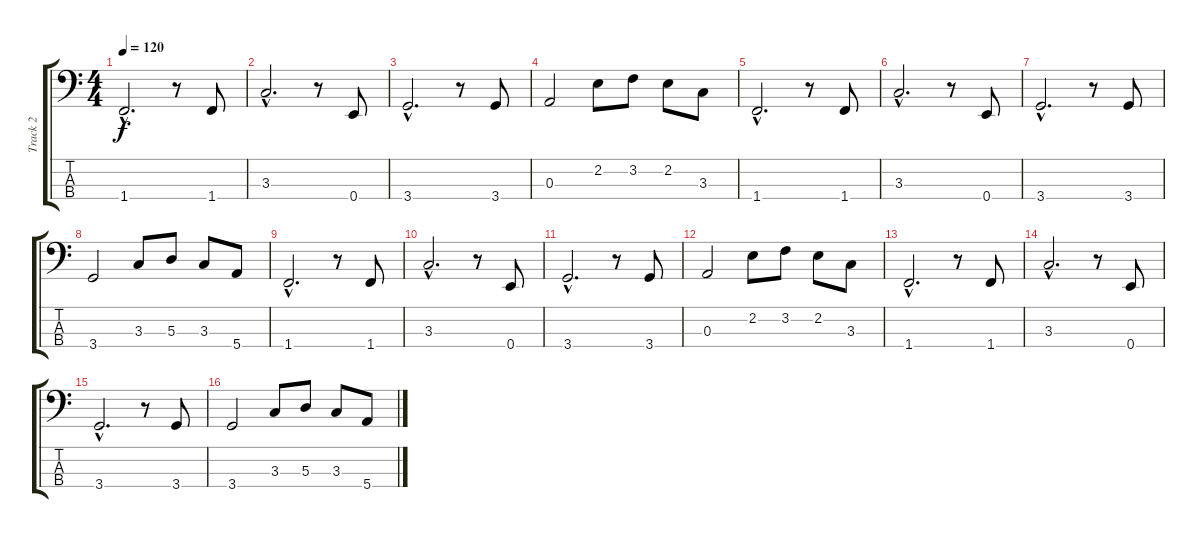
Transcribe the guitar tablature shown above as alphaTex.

\track ("Track 2" "Track 2") {instrument acousticguitarnylon}
\staff {score tabs}
\tuning (G2 D2 A1 E1) {hide}
\ts (4 4)
\tempo 120
\clef f4
\ks c
1.4{hac}.2{d dy f} r.8 1.4.8 |
3.3{hac}.2{d} r.8 0.4.8 |
3.4{hac}.2{d} r.8 3.4.8 |
0.3.2 2.2.8 3.2.8 2.2.8 3.3.8 |
1.4{hac}.2{d} r.8 1.4.8 |
3.3{hac}.2{d} r.8 0.4.8 |
3.4{hac}.2{d} r.8 3.4.8 |
3.4.2 3.3.8 5.3.8 3.3.8 5.4.8 |
1.4{hac}.2{d} r.8 1.4.8 |
3.3{hac}.2{d} r.8 0.4.8 |
3.4{hac}.2{d} r.8 3.4.8 |
0.3.2 2.2.8 3.2.8 2.2.8 3.3.8 |
1.4{hac}.2{d} r.8 1.4.8 |
3.3{hac}.2{d} r.8 0.4.8 |
3.4{hac}.2{d} r.8 3.4.8 |
3.4.2 3.3.8 5.3.8 3.3.8 5.4.8
